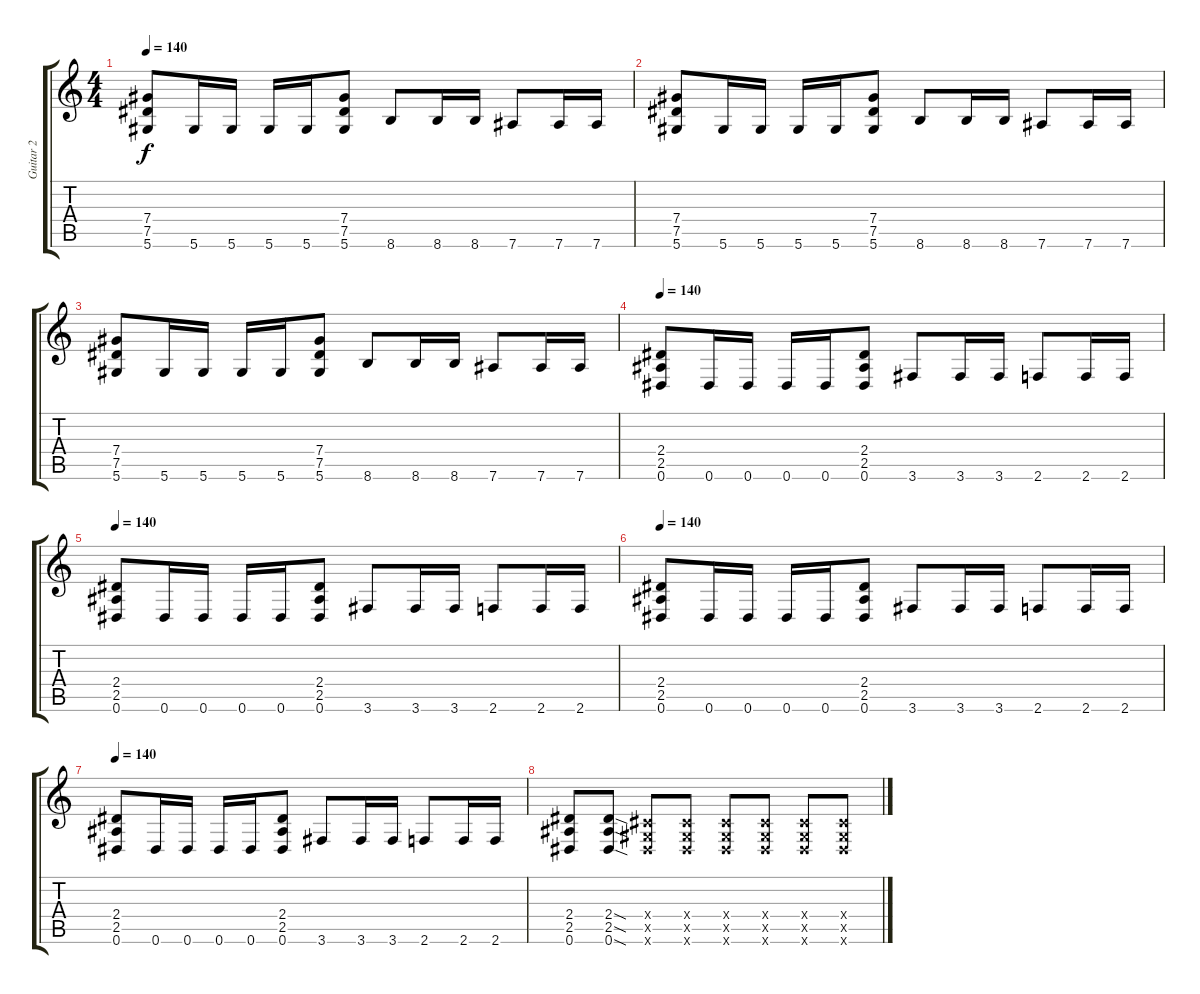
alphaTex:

\track ("Guitar 2" "Guitar 2") {instrument distortionguitar}
\staff {score tabs}
\tuning (Eb4 Bb3 Gb3 Db3 Ab2 Eb2) {hide}
\ts (4 4)
\tempo 140
\clef g2
\ks c
(7.4 7.5 5.6).8{dy f} 5.6.16 5.6.16 5.6.16 5.6.16 (7.4 7.5 5.6).8 8.6.8 8.6.16 8.6.16 7.6.8 7.6.16 7.6.16 |
(7.4 7.5 5.6).8 5.6.16 5.6.16 5.6.16 5.6.16 (7.4 7.5 5.6).8 8.6.8 8.6.16 8.6.16 7.6.8 7.6.16 7.6.16 |
(7.4 7.5 5.6).8 5.6.16 5.6.16 5.6.16 5.6.16 (7.4 7.5 5.6).8 8.6.8 8.6.16 8.6.16 7.6.8 7.6.16 7.6.16 |
\tempo 140
(2.4 2.5 0.6).8 0.6.16 0.6.16 0.6.16 0.6.16 (2.4 2.5 0.6).8 3.6.8 3.6.16 3.6.16 2.6.8 2.6.16 2.6.16 |
\tempo 140
(2.4 2.5 0.6).8 0.6.16 0.6.16 0.6.16 0.6.16 (2.4 2.5 0.6).8 3.6.8 3.6.16 3.6.16 2.6.8 2.6.16 2.6.16 |
\tempo 140
(2.4 2.5 0.6).8 0.6.16 0.6.16 0.6.16 0.6.16 (2.4 2.5 0.6).8 3.6.8 3.6.16 3.6.16 2.6.8 2.6.16 2.6.16 |
\tempo 140
(2.4 2.5 0.6).8 0.6.16 0.6.16 0.6.16 0.6.16 (2.4 2.5 0.6).8 3.6.8 3.6.16 3.6.16 2.6.8 2.6.16 2.6.16 |
(2.4 2.5 0.6).8 (2.4{sod} 2.5{sod} 0.6{sod}).8 (0.4{x} 0.5{x} 0.6{x}).8 (0.4{x} 0.5{x} 0.6{x}).8 (0.4{x} 0.5{x} 0.6{x}).8 (0.4{x} 0.5{x} 0.6{x}).8 (0.4{x} 0.5{x} 0.6{x}).8 (0.4{x} 0.5{x} 0.6{x}).8
